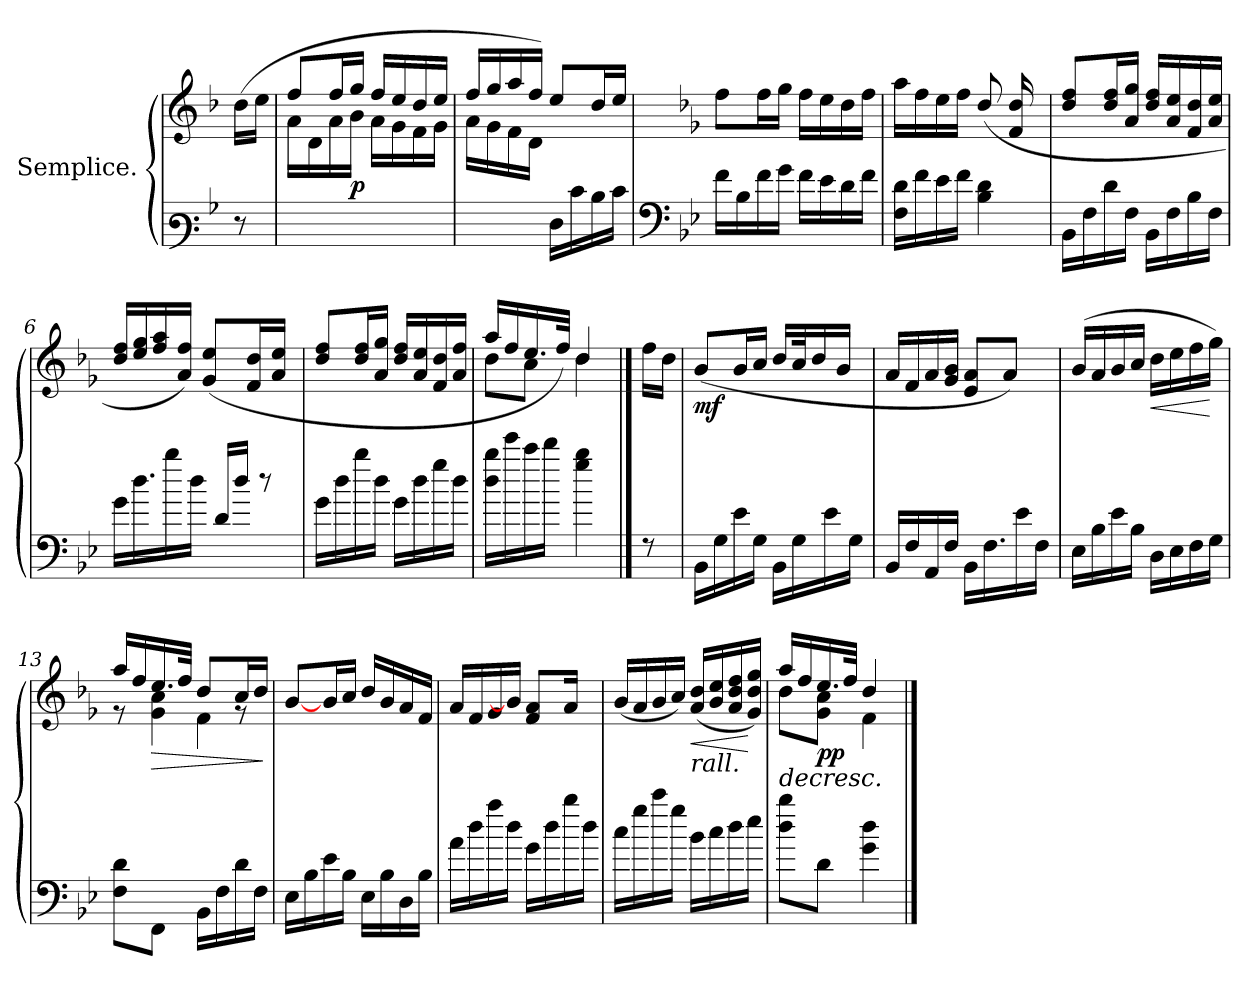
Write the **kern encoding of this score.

**kern	**kern	**dynam
*part1	*part1	*part1
*staff2	*staff1	*staff1/2
*I"Semplice.	*	*
*clefF3	*clefG3	*
*k[b-]	*k[b-]	*
=	=	=
8rE	(>16b-\LL	.
.	16cc\JJ	.
=1	=1	=1
*	*^	*
2ryy	8dd/L	16f\LL	.
.	.	16B-\	.
.	16dd/L	16f\	.
!	!	!	!LO:DY:b
.	16ee/JJ	16g\JJ	p
.	16dd/LL	16f\LL	.
.	16cc/	16e\	.
.	16b-/	16d\	.
.	16cc/JJ	16e\JJ	.
=2	=2	=2	=2
4ryy	16dd/LL	16f\LL	.
.	16ee/	16e\	.
.	16ff/	16d\	.
.	16dd/JJ)	16B-\JJ	.
16F\LL	8cc/L	4ryy	.
16e\	.	.	.
16d\	16b-/L	.	.
16e\JJ	16cc/JJ	.	.
*	*v	*v	*
!!LO:LB:g=z
=3	=3	=3
*clefF4	*	*
*k[b-e-]	*k[b-e-]	*
16f\LL	8dd\L	.
16B-\	.	.
16f\	16dd\L	.
16g\JJ	16ee-\JJ	.
16f\LL	16dd\LL	.
16e-\	16cc\	.
16d\	16b-\	.
16f\JJ	16dd\JJ	.
=4	=4	=4
16F\ 16d\LL	16ff\LL	.
16f\	16dd\	.
16e-\	16cc\	.
16f\JJ	16dd\JJ	.
4B-\ 4d\	(>8b-/L	.
.	16d/ 16b-/L	.
.	16ryy	.
=5	=5	=5
16BB-\LL	8b-/ 8dd/L	.
16F\	.	.
16d\	16b-/ 16dd/L	.
16F\JJ	16f/ 16ee-/JJ	.
16BB-\LL	16b-/ 16dd/LL	.
16F\	16f/ 16cc/	.
16B-\	16d/ 16b-/	.
16F\JJ	16f/ 16cc/JJ	.
!!LO:LB:g=z
=6	=6	=6
16g\LL	16b-/ 16dd/LL	.
16.dd\	16cc/ 16ee-/	.
.	16dd/ 16ff/	.
16bb-\	.	.
.	16f/ 16dd/JJ)	.
16dd\JJ	.	.
.	(>8e-/ 8cc/L	.
16d/LL	.	.
16dd/JJ	.	.
.	16d/ 16b-/L	.
8rcc	.	.
.	16f/ 16cc/JJ	.
.	32ryy	.
=7	=7	=7
16g\LL	8b-/ 8dd/L	.
16dd\	.	.
16bb-\	16b-/ 16dd/L	.
16dd\JJ	16f/ 16ee-/JJ	.
16g\LL	16b-/ 16dd/LL	.
16dd\	16f/ 16cc/	.
16gg\	16d/ 16b-/	.
16dd\JJ	16f/ 16dd/JJ	.
=8	=8	=8
*	*^	*
16dd\ 16bb-\LL	16ff/LL	8b-\L	.
16eee-\	16dd/	.	.
16ccc\	16.cc/	8a\J	.
16ddd\JJ	.	.	.
.	32dd/JJk)	.	.
4gg\ 4bb-\	4b-/	4b-\	.
*	*v	*v	*
!!LO:LB:g=z
==9	==9	==9
8rE	16dd\LL	.
.	16b-\JJ	.
=10	=10	=10
!	!	!LO:DY:b
16BB-\LL	(<8g/L	mf
16G\	.	.
16e-\	16g/L	.
16G\JJ	16a/JJ	.
16BB-\LL	16b-/LL	.
16G\	32a/k	.
.	16b-/	.
16e-\	.	.
.	16g/JJ	.
16G\JJ	.	.
.	32ryy	.
=11	=11	=11
16BB-/LL	16f/LL	.
16F/	16d/	.
16AA/	16f/	.
16F/JJ	16e-/ 16g/JJ	.
16BB-\LL	8c/ 8f/L	.
16.F\	.	.
.	8f/J)	.
16e-\	.	.
16F\JJ	.	.
.	32ryy	.
!!LO:LB:g=z
=12	=12	=12
16E-\LL	(>16g/LL	.
16B-\	16f/	.
16e-\	16g/	.
16B-\JJ	16a/JJ	.
!	!	!LO:HP:b
16D\LL	16b-\LL	<
16E-\	16cc\	.
16F\	16dd\	.
16G\JJ	16ee-\JJ)	[
=13	=13	=13
*	*^	*
*	*	*^	*
8F\ 8d\L	16ff/LL	8r	4ryy	.
.	16dd/	.	.	.
!	!	!	!	!LO:HP:b
8FF\J	16.cc/	4e-\ 4a\	.	>
.	32dd/JJk	.	.	.
16BB-\LL	8b-/L	.	4d\	.
16F\	.	.	.	.
16d\	16a/L	8rd	.	.
16F\JJ	16b-/JJ	.	.	.
*	*v	*v	*v	*
.	.	]
=14	=14	=14
16E-\LL	[<8g/L	.
16B-\	.	.
16e-\	16g/L	.
16B-\JJ	16a/JJ	.
16E-\LL	16b-/LL	.
16B-\	16g/	.
16D\	16f/	.
16B-\JJ	16d/JJ	.
!!LO:LB:g=z
=15	=15	=15
16a\LL	16f/LL	.
16dd\	16d/	.
16aa\	16e-/	.
16dd\JJ	16g/JJ]	.
16g\LL	8d/ 8f/L	.
16dd\	.	.
16bb-\	16f/Jk	.
16dd\JJ	16ryy	.
=16	=16	=16
16cc\LL	(<16g/LL	.
16gg\	16f/	.
16ccc\	16g/	.
16gg\JJ	16a/JJ)	.
!	!LO:TX:b:i:t=rall.	!
!	!	!LO:HP:b
16b-\LL	(>16f/ 16b-/LL	<
16cc\	16g/ 16cc/	.
16dd\	16f/ 16b-/ 16dd/	.
16ee-\JJ	16e-/ 16b-/ 16ee-/JJ)	[
=17	=17	=17
!	!	!LO:HP:b
*	*^	*
8dd\ 8bb-\L	16ff/LL	8b-\L	>
.	16dd/	.	.
!	!	!	!LO:DY:b
8d\J	16.cc/	8e-\ 8a\J	pp
.	32dd/JJk	.	]
4g\ 4dd\	4b-/	4d\	.
*	*v	*v	*
==	==	==
*-	*-	*-
